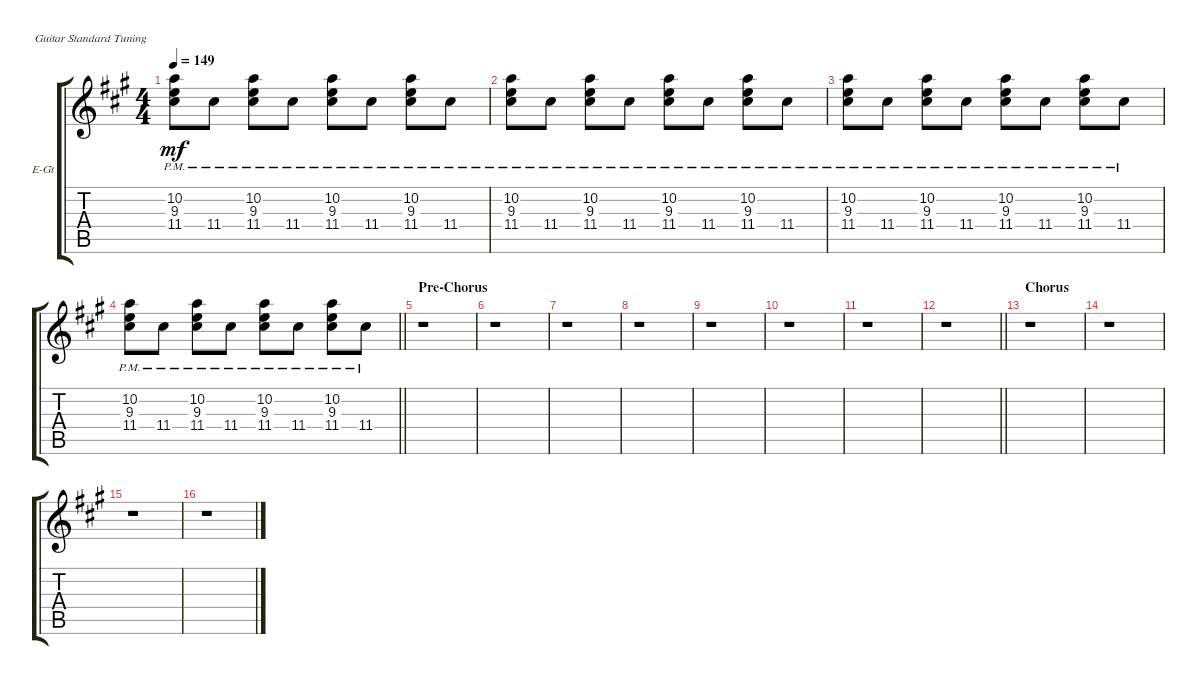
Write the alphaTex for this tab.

\defaultSystemsLayout 4
\bracketExtendMode groupsimilarinstruments
\firstSystemTrackNameOrientation horizontal
\otherSystemsTrackNameOrientation horizontal
\track ("Guitar 3" "E-Gt") {instrument distortionguitar}
\staff {score tabs}
\tuning (E4 B3 G3 D3 A2 E2)
\ts (4 4)
\tempo 149
\clef g2
\ks a
(9.3{pm} 10.2{pm} 11.4{pm}).8{dy mf} 11.4{pm}.8 (9.3{pm} 10.2{pm} 11.4{pm}).8 11.4{pm}.8 (9.3{pm} 10.2{pm} 11.4{pm}).8 11.4{pm}.8 (9.3{pm} 10.2{pm} 11.4{pm}).8 11.4{pm}.8 |
(9.3{pm} 10.2{pm} 11.4{pm}).8 11.4{pm}.8 (9.3{pm} 10.2{pm} 11.4{pm}).8 11.4{pm}.8 (9.3{pm} 10.2{pm} 11.4{pm}).8 11.4{pm}.8 (9.3{pm} 10.2{pm} 11.4{pm}).8 11.4{pm}.8 |
(9.3{pm} 10.2{pm} 11.4{pm}).8 11.4{pm}.8 (9.3{pm} 10.2{pm} 11.4{pm}).8 11.4{pm}.8 (9.3{pm} 10.2{pm} 11.4{pm}).8 11.4{pm}.8 (9.3{pm} 10.2{pm} 11.4{pm}).8 11.4{pm}.8 |
\barLineRight lightlight
(9.3{pm} 10.2{pm} 11.4{pm}).8 11.4{pm}.8 (9.3{pm} 10.2{pm} 11.4{pm}).8 11.4{pm}.8 (9.3{pm} 10.2{pm} 11.4{pm}).8 11.4{pm}.8 (9.3{pm} 10.2{pm} 11.4{pm}).8 11.4{pm}.8 |
\section ("" "Pre-Chorus")
r.1 |
r.1 |
r.1 |
r.1 |
r.1 |
r.1 |
r.1 |
\barLineRight lightlight
r.1 |
\section ("" "Chorus")
r.1 |
r.1 |
r.1 |
r.1
